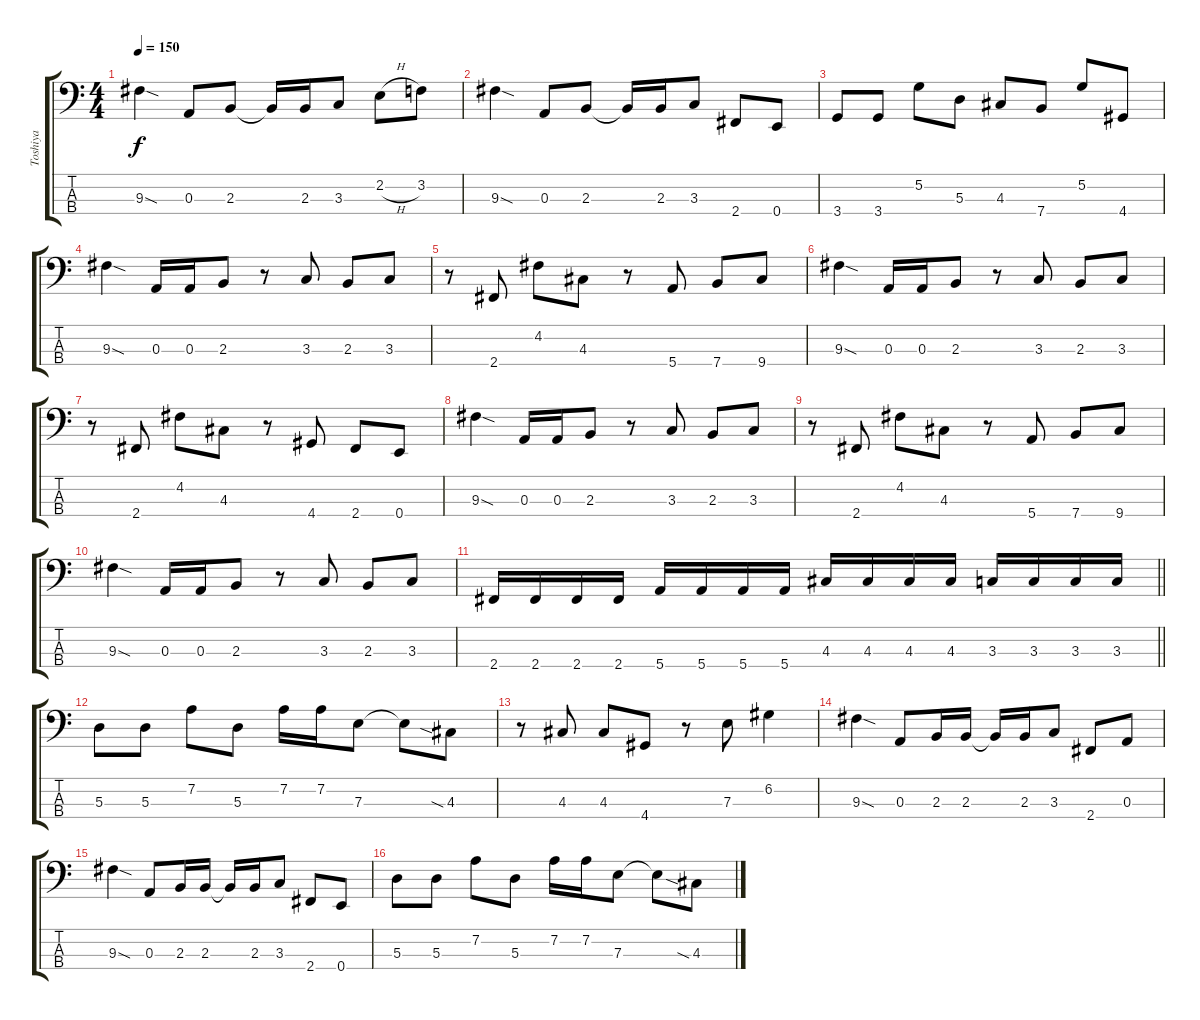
\track ("Toshiya" "Toshiya") {instrument electricbasspick}
\staff {score tabs}
\tuning (G2 D2 A1 E1) {hide}
\ts (4 4)
\tempo 150
\clef f4
\ks c
9.3{sod}.4{dy f} 0.3.8 2.3.8 2.3{t}.16 2.3.16 3.3.8 2.2{h}.8 3.2.8 |
9.3{sod}.4 0.3.8 2.3.8 2.3{t}.16 2.3.16 3.3.8 2.4.8 0.4.8 |
3.4.8 3.4.8 5.2.8 5.3.8 4.3.8 7.4.8 5.2.8 4.4.8 |
9.3{sod}.4 0.3.16 0.3.16 2.3.8 r.8 3.3.8 2.3.8 3.3.8 |
r.8 2.4.8 4.2.8 4.3.8 r.8 5.4.8 7.4.8 9.4.8 |
9.3{sod}.4 0.3.16 0.3.16 2.3.8 r.8 3.3.8 2.3.8 3.3.8 |
r.8 2.4.8 4.2.8 4.3.8 r.8 4.4.8 2.4.8 0.4.8 |
9.3{sod}.4 0.3.16 0.3.16 2.3.8 r.8 3.3.8 2.3.8 3.3.8 |
r.8 2.4.8 4.2.8 4.3.8 r.8 5.4.8 7.4.8 9.4.8 |
9.3{sod}.4 0.3.16 0.3.16 2.3.8 r.8 3.3.8 2.3.8 3.3.8 |
\barLineRight lightlight
2.4.16 2.4.16 2.4.16 2.4.16 5.4.16 5.4.16 5.4.16 5.4.16 4.3.16 4.3.16 4.3.16 4.3.16 3.3.16 3.3.16 3.3.16 3.3.16 |
5.3.8 5.3.8 7.2.8 5.3.8 7.2.16 7.2.16 7.3.8 7.3{t}.8 4.3{sia}.8 |
r.8 4.3.8 4.3.8 4.4.8 r.8 7.3.8 6.2.4 |
9.3{sod}.4 0.3.8 2.3.16 2.3.16 2.3{t}.16 2.3.16 3.3.8 2.4.8 0.3.8 |
9.3{sod}.4 0.3.8 2.3.16 2.3.16 2.3{t}.16 2.3.16 3.3.8 2.4.8 0.4.8 |
5.3.8 5.3.8 7.2.8 5.3.8 7.2.16 7.2.16 7.3.8 7.3{t}.8 4.3{sia}.8
